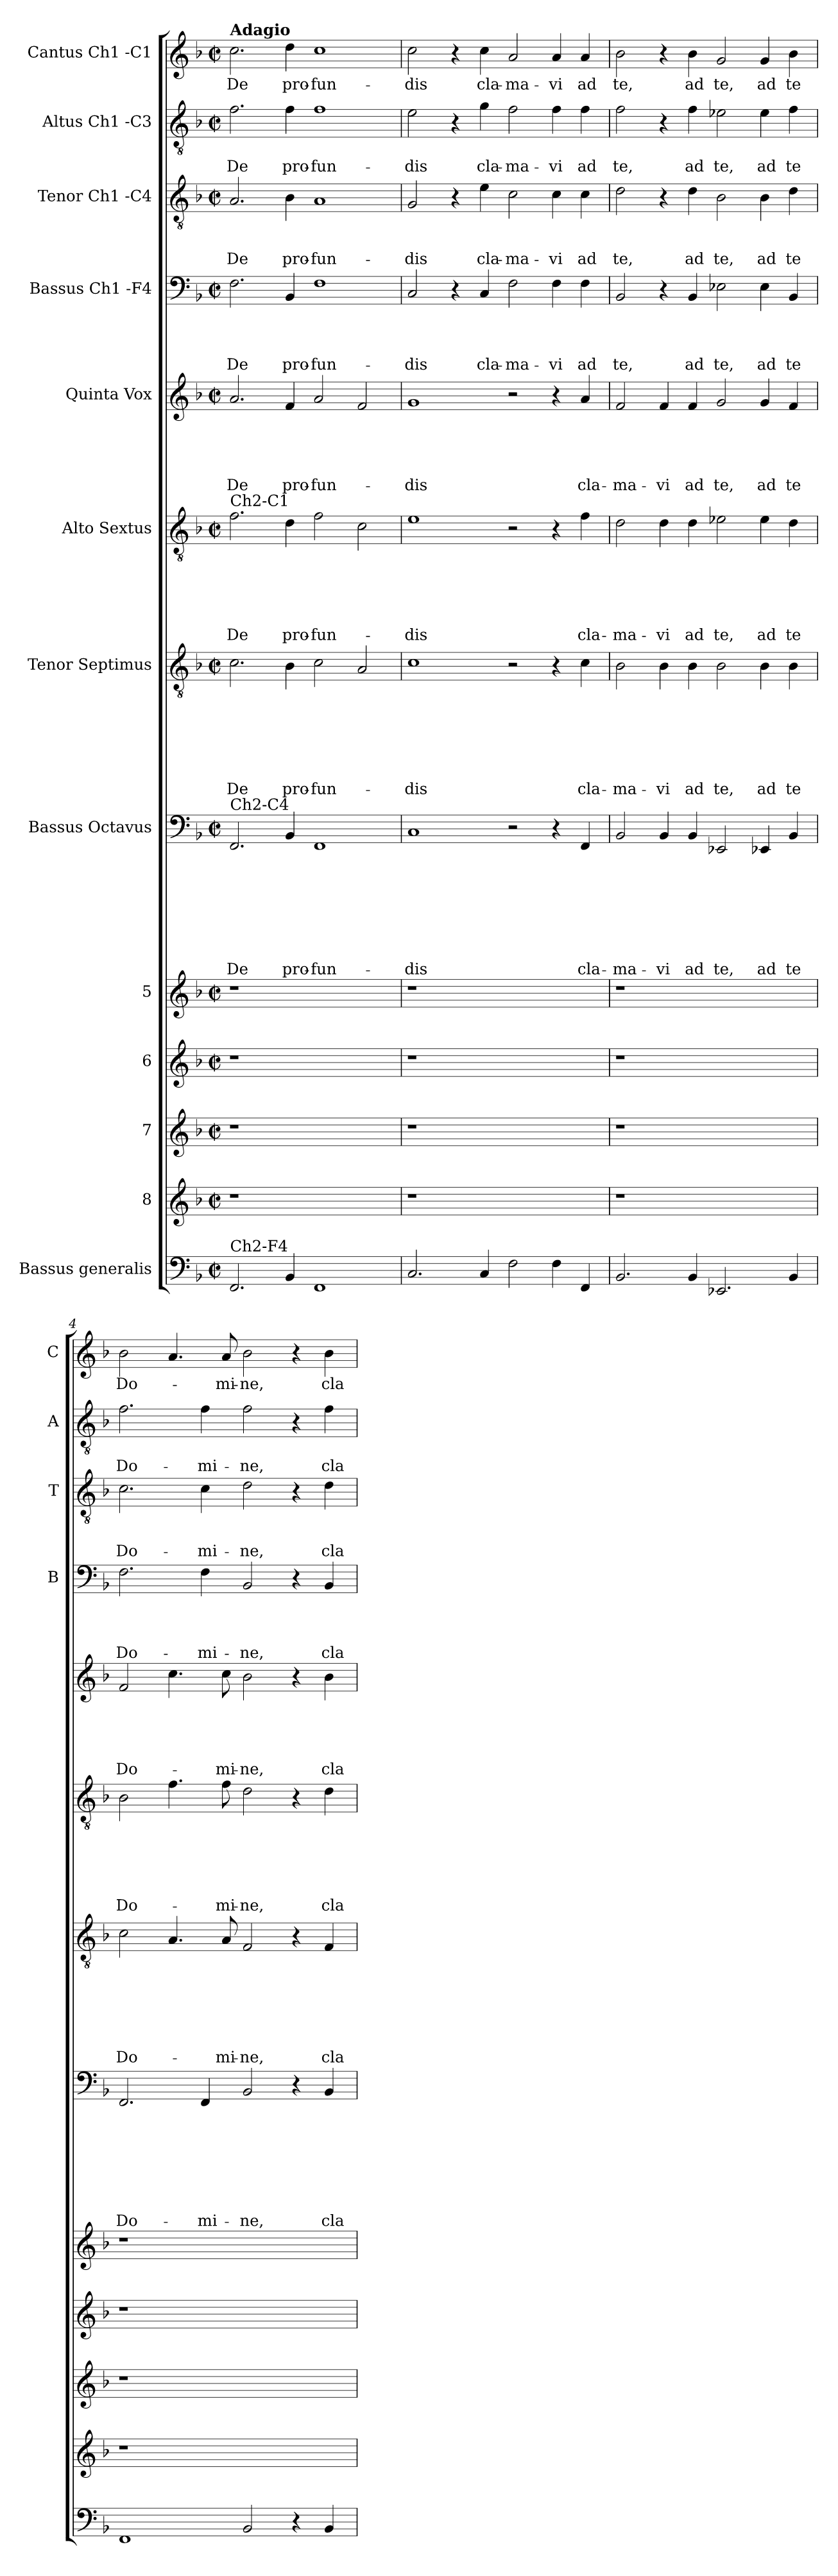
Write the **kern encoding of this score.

**kern	**kern	**kern	**kern	**kern	**kern	**text	**text	**text	**text	**text	**text	**text	**text	**kern	**text	**text	**text	**text	**text	**text	**text	**kern	**text	**text	**text	**text	**text	**text	**kern	**text	**text	**text	**text	**text	**kern	**text	**text	**text	**text	**kern	**text	**text	**text	**kern	**text	**text	**kern	**text
*part13	*part12	*part11	*part10	*part9	*part8	*part8	*part8	*part8	*part8	*part8	*part8	*part8	*part8	*part7	*part7	*part7	*part7	*part7	*part7	*part7	*part7	*part6	*part6	*part6	*part6	*part6	*part6	*part6	*part5	*part5	*part5	*part5	*part5	*part5	*part4	*part4	*part4	*part4	*part4	*part3	*part3	*part3	*part3	*part2	*part2	*part2	*part1	*part1
*staff13	*staff12	*staff11	*staff10	*staff9	*staff8	*staff8	*staff8	*staff8	*staff8	*staff8	*staff8	*staff8	*staff8	*staff7	*staff7	*staff7	*staff7	*staff7	*staff7	*staff7	*staff7	*staff6	*staff6	*staff6	*staff6	*staff6	*staff6	*staff6	*staff5	*staff5	*staff5	*staff5	*staff5	*staff5	*staff4	*staff4	*staff4	*staff4	*staff4	*staff3	*staff3	*staff3	*staff3	*staff2	*staff2	*staff2	*staff1	*staff1
*I"Bassus generalis	*I"8	*I"7	*I"6	*I"5	*I"Bassus Octavus	*	*	*	*	*	*	*	*	*I"Tenor Septimus	*	*	*	*	*	*	*	*I"Alto Sextus	*	*	*	*	*	*	*I"Quinta Vox	*	*	*	*	*	*I"Bassus Ch1 -F4	*	*	*	*	*I"Tenor Ch1 -C4	*	*	*	*I"Altus Ch1 -C3	*	*	*I"Cantus Ch1 -C1	*
*	*	*	*	*	*	*	*	*	*	*	*	*	*	*	*	*	*	*	*	*	*	*	*	*	*	*	*	*	*	*	*	*	*	*	*I'B	*	*	*	*	*I'T	*	*	*	*I'A	*	*	*I'C	*
*clefF4	*clefG2	*clefG2	*clefG2	*clefG2	*clefF4	*	*	*	*	*	*	*	*	*clefGv2	*	*	*	*	*	*	*	*clefGv2	*	*	*	*	*	*	*clefG2	*	*	*	*	*	*clefF4	*	*	*	*	*clefGv2	*	*	*	*clefGv2	*	*	*clefG2	*
*ITrd7c12	*	*	*	*	*	*	*	*	*	*	*	*	*	*	*	*	*	*	*	*	*	*	*	*	*	*	*	*	*	*	*	*	*	*	*	*	*	*	*	*	*	*	*	*	*	*	*	*
*k[b-]	*k[b-]	*k[b-]	*k[b-]	*k[b-]	*k[b-]	*	*	*	*	*	*	*	*	*k[b-]	*	*	*	*	*	*	*	*k[b-]	*	*	*	*	*	*	*k[b-]	*	*	*	*	*	*k[b-]	*	*	*	*	*k[b-]	*	*	*	*k[b-]	*	*	*k[b-]	*
*F:	*F:	*F:	*F:	*F:	*F:	*	*	*	*	*	*	*	*	*F:	*	*	*	*	*	*	*	*F:	*	*	*	*	*	*	*F:	*	*	*	*	*	*F:	*	*	*	*	*F:	*	*	*	*F:	*	*	*F:	*
*M2/2	*M2/2	*M2/2	*M2/2	*M2/2	*M2/2	*	*	*	*	*	*	*	*	*M2/2	*	*	*	*	*	*	*	*M2/2	*	*	*	*	*	*	*M2/2	*	*	*	*	*	*M2/2	*	*	*	*	*M2/2	*	*	*	*M2/2	*	*	*M2/2	*
*met(c|)	*met(c|)	*met(c|)	*met(c|)	*met(c|)	*met(c|)	*	*	*	*	*	*	*	*	*met(c|)	*	*	*	*	*	*	*	*met(c|)	*	*	*	*	*	*	*met(c|)	*	*	*	*	*	*met(c|)	*	*	*	*	*met(c|)	*	*	*	*met(c|)	*	*	*met(c|)	*
=1	=1	=1	=1	=1	=1	=1	=1	=1	=1	=1	=1	=1	=1	=1	=1	=1	=1	=1	=1	=1	=1	=1	=1	=1	=1	=1	=1	=1	=1	=1	=1	=1	=1	=1	=1	=1	=1	=1	=1	=1	=1	=1	=1	=1	=1	=1	=1	=1
!	!	!	!	!	!	!	!	!	!	!	!	!	!	!	!	!	!	!	!	!	!	!	!	!	!	!	!	!	!	!	!	!	!	!	!	!	!	!	!	!	!	!	!	!	!	!	!LO:TX:a:B:t=Adagio	!
!	!	!	!	!	!	!	!	!	!	!	!	!	!	!	!	!	!	!	!	!	!	!LO:TX:a:t=Ch2-C1	!	!	!	!	!	!	!	!	!	!	!	!	!	!	!	!	!	!	!	!	!	!	!	!	!	!
!	!	!	!	!	!LO:TX:a:t=Ch2-C4	!	!	!	!	!	!	!	!	!	!	!	!	!	!	!	!	!	!	!	!	!	!	!	!	!	!	!	!	!	!	!	!	!	!	!	!	!	!	!	!	!	!	!
!LO:TX:a:t=Ch2-F4	!	!	!	!	!	!	!	!	!	!	!	!	!	!	!	!	!	!	!	!	!	!	!	!	!	!	!	!	!	!	!	!	!	!	!	!	!	!	!	!	!	!	!	!	!	!	!	!
!	!	!	!	!	!	!	!	!	!	!	!	!	!LO:LY:b	!	!	!	!	!	!	!	!LO:LY:b	!	!	!	!	!	!	!LO:LY:b	!	!	!	!	!	!LO:LY:b	!	!	!	!	!LO:LY:b	!	!	!	!LO:LY:b	!	!	!LO:LY:b	!	!LO:LY:b
2.FFF/	1r	1r	1r	1r	2.FF/	.	.	.	.	.	.	.	De	2.c\	.	.	.	.	.	.	De	2.f\	.	.	.	.	.	De	2.a/	.	.	.	.	De	2.F\	.	.	.	De	2.A/	.	.	De	2.f\	.	De	2.cc\	De
!	!	!	!	!	!	!	!	!	!	!	!	!	!LO:LY:b	!	!	!	!	!	!	!	!LO:LY:b	!	!	!	!	!	!	!LO:LY:b	!	!	!	!	!	!LO:LY:b	!	!	!	!	!LO:LY:b	!	!	!	!LO:LY:b	!	!	!LO:LY:b	!	!LO:LY:b
4BBB-/	.	.	.	.	4BB-/	.	.	.	.	.	.	.	pro-	4B-\	.	.	.	.	.	.	pro-	4d\	.	.	.	.	.	pro-	4f/	.	.	.	.	pro-	4BB-/	.	.	.	pro-	4B-\	.	.	pro-	4f\	.	pro-	4dd\	pro-
!	!	!	!	!	!	!	!	!	!	!	!	!	!LO:LY:b:rj	!	!	!	!	!	!	!	!LO:LY:b:rj	!	!	!	!	!	!	!LO:LY:b:rj	!	!	!	!	!	!LO:LY:b:rj	!	!	!	!	!LO:LY:b:rj	!	!	!	!LO:LY:b:rj	!	!	!LO:LY:b:rj	!	!LO:LY:b:rj
1FFF	1ryy	1ryy	1ryy	1ryy	1FF	.	.	.	.	.	.	.	-fun-	2c\	.	.	.	.	.	.	-fun-	2f\	.	.	.	.	.	-fun-	2a/	.	.	.	.	-fun-	1F	.	.	.	-fun-	1A	.	.	-fun-	1f	.	-fun-	1cc	-fun-
.	.	.	.	.	.	.	.	.	.	.	.	.	.	2A/	.	.	.	.	.	.	.	2c\	.	.	.	.	.	.	2f/	.	.	.	.	.	.	.	.	.	.	.	.	.	.	.	.	.	.	.
=2	=2	=2	=2	=2	=2	=2	=2	=2	=2	=2	=2	=2	=2	=2	=2	=2	=2	=2	=2	=2	=2	=2	=2	=2	=2	=2	=2	=2	=2	=2	=2	=2	=2	=2	=2	=2	=2	=2	=2	=2	=2	=2	=2	=2	=2	=2	=2	=2
!	!	!	!	!	!	!	!	!	!	!	!	!	!LO:LY:b	!	!	!	!	!	!	!	!LO:LY:b	!	!	!	!	!	!	!LO:LY:b	!	!	!	!	!	!LO:LY:b	!	!	!	!	!LO:LY:b	!	!	!	!LO:LY:b	!	!	!LO:LY:b	!	!LO:LY:b
2.CC/	1r	1r	1r	1r	1C	.	.	.	.	.	.	.	-dis	1c	.	.	.	.	.	.	-dis	1e	.	.	.	.	.	-dis	1g	.	.	.	.	-dis	2C/	.	.	.	-dis	2G/	.	.	-dis	2e\	.	-dis	2cc\	-dis
.	.	.	.	.	.	.	.	.	.	.	.	.	.	.	.	.	.	.	.	.	.	.	.	.	.	.	.	.	.	.	.	.	.	.	4r	.	.	.	.	4r	.	.	.	4r	.	.	4r	.
!	!	!	!	!	!	!	!	!	!	!	!	!	!	!	!	!	!	!	!	!	!	!	!	!	!	!	!	!	!	!	!	!	!	!	!	!	!	!	!LO:LY:b	!	!	!	!LO:LY:b	!	!	!LO:LY:b	!	!LO:LY:b
4CC/	.	.	.	.	.	.	.	.	.	.	.	.	.	.	.	.	.	.	.	.	.	.	.	.	.	.	.	.	.	.	.	.	.	.	4C/	.	.	.	cla-	4e\	.	.	cla-	4g\	.	cla-	4cc\	cla-
!	!	!	!	!	!	!	!	!	!	!	!	!	!	!	!	!	!	!	!	!	!	!	!	!	!	!	!	!	!	!	!	!	!	!	!	!	!	!	!LO:LY:b	!	!	!	!LO:LY:b	!	!	!LO:LY:b	!	!LO:LY:b
2FF\	1ryy	1ryy	1ryy	1ryy	2r	.	.	.	.	.	.	.	.	2r	.	.	.	.	.	.	.	2r	.	.	.	.	.	.	2r	.	.	.	.	.	2F\	.	.	.	-ma-	2c\	.	.	-ma-	2f\	.	-ma-	2a/	-ma-
!	!	!	!	!	!	!	!	!	!	!	!	!	!	!	!	!	!	!	!	!	!	!	!	!	!	!	!	!	!	!	!	!	!	!	!	!	!	!	!LO:LY:b:rj	!	!	!	!LO:LY:b:rj	!	!	!LO:LY:b:rj	!	!LO:LY:b:rj
4FF\	.	.	.	.	4r	.	.	.	.	.	.	.	.	4r	.	.	.	.	.	.	.	4r	.	.	.	.	.	.	4r	.	.	.	.	.	4F\	.	.	.	-vi	4c\	.	.	-vi	4f\	.	-vi	4a/	-vi
!	!	!	!	!	!	!	!	!	!	!	!	!	!LO:LY:b	!	!	!	!	!	!	!	!LO:LY:b	!	!	!	!	!	!	!LO:LY:b	!	!	!	!	!	!LO:LY:b	!	!	!	!	!LO:LY:b	!	!	!	!LO:LY:b	!	!	!LO:LY:b	!	!LO:LY:b
4FFF/	.	.	.	.	4FF/	.	.	.	.	.	.	.	cla-	4c\	.	.	.	.	.	.	cla-	4f\	.	.	.	.	.	cla-	4a/	.	.	.	.	cla-	4F\	.	.	.	ad	4c\	.	.	ad	4f\	.	ad	4a/	ad
=3	=3	=3	=3	=3	=3	=3	=3	=3	=3	=3	=3	=3	=3	=3	=3	=3	=3	=3	=3	=3	=3	=3	=3	=3	=3	=3	=3	=3	=3	=3	=3	=3	=3	=3	=3	=3	=3	=3	=3	=3	=3	=3	=3	=3	=3	=3	=3	=3
!	!	!	!	!	!	!	!	!	!	!	!	!	!LO:LY:b	!	!	!	!	!	!	!	!LO:LY:b	!	!	!	!	!	!	!LO:LY:b	!	!	!	!	!	!LO:LY:b	!	!	!	!	!LO:LY:b	!	!	!	!LO:LY:b	!	!	!LO:LY:b	!	!LO:LY:b
2.BBB-/	1r	1r	1r	1r	2BB-/	.	.	.	.	.	.	.	-ma-	2B-\	.	.	.	.	.	.	-ma-	2d\	.	.	.	.	.	-ma-	2f/	.	.	.	.	-ma-	2BB-/	.	.	.	te,	2d\	.	.	te,	2f\	.	te,	2b-\	te,
!	!	!	!	!	!	!	!	!	!	!	!	!	!LO:LY:b:rj	!	!	!	!	!	!	!	!LO:LY:b:rj	!	!	!	!	!	!	!LO:LY:b:rj	!	!	!	!	!	!LO:LY:b:rj	!	!	!	!	!	!	!	!	!	!	!	!	!	!
.	.	.	.	.	4BB-/	.	.	.	.	.	.	.	-vi	4B-\	.	.	.	.	.	.	-vi	4d\	.	.	.	.	.	-vi	4f/	.	.	.	.	-vi	4r	.	.	.	.	4r	.	.	.	4r	.	.	4r	.
!	!	!	!	!	!	!	!	!	!	!	!	!	!LO:LY:b	!	!	!	!	!	!	!	!LO:LY:b	!	!	!	!	!	!	!LO:LY:b	!	!	!	!	!	!LO:LY:b	!	!	!	!	!LO:LY:b	!	!	!	!LO:LY:b	!	!	!LO:LY:b	!	!LO:LY:b
4BBB-/	.	.	.	.	4BB-/	.	.	.	.	.	.	.	ad	4B-\	.	.	.	.	.	.	ad	4d\	.	.	.	.	.	ad	4f/	.	.	.	.	ad	4BB-/	.	.	.	ad	4d\	.	.	ad	4f\	.	ad	4b-\	ad
!	!	!	!	!	!	!	!	!	!	!	!	!	!LO:LY:b	!	!	!	!	!	!	!	!LO:LY:b	!	!	!	!	!	!	!LO:LY:b	!	!	!	!	!	!LO:LY:b	!	!	!	!	!LO:LY:b	!	!	!	!LO:LY:b	!	!	!LO:LY:b	!	!LO:LY:b
2.EEE-X/	1ryy	1ryy	1ryy	1ryy	2EE-X/	.	.	.	.	.	.	.	te,	2B-\	.	.	.	.	.	.	te,	2e-X\	.	.	.	.	.	te,	2g/	.	.	.	.	te,	2E-X\	.	.	.	te,	2B-\	.	.	te,	2e-X\	.	te,	2g/	te,
!	!	!	!	!	!	!	!	!	!	!	!	!	!LO:LY:b	!	!	!	!	!	!	!	!LO:LY:b	!	!	!	!	!	!	!LO:LY:b	!	!	!	!	!	!LO:LY:b	!	!	!	!	!LO:LY:b	!	!	!	!LO:LY:b	!	!	!LO:LY:b	!	!LO:LY:b
.	.	.	.	.	4EE-X/	.	.	.	.	.	.	.	ad	4B-\	.	.	.	.	.	.	ad	4e-\	.	.	.	.	.	ad	4g/	.	.	.	.	ad	4E-\	.	.	.	ad	4B-\	.	.	ad	4e-\	.	ad	4g/	ad
!	!	!	!	!	!	!	!	!	!	!	!	!	!LO:LY:b	!	!	!	!	!	!	!	!LO:LY:b	!	!	!	!	!	!	!LO:LY:b	!	!	!	!	!	!LO:LY:b	!	!	!	!	!LO:LY:b	!	!	!	!LO:LY:b	!	!	!LO:LY:b	!	!LO:LY:b
4BBB-/	.	.	.	.	4BB-/	.	.	.	.	.	.	.	te	4B-\	.	.	.	.	.	.	te	4d\	.	.	.	.	.	te	4f/	.	.	.	.	te	4BB-/	.	.	.	te	4d\	.	.	te	4f\	.	te	4b-\	te
=4	=4	=4	=4	=4	=4	=4	=4	=4	=4	=4	=4	=4	=4	=4	=4	=4	=4	=4	=4	=4	=4	=4	=4	=4	=4	=4	=4	=4	=4	=4	=4	=4	=4	=4	=4	=4	=4	=4	=4	=4	=4	=4	=4	=4	=4	=4	=4	=4
!	!	!	!	!	!	!	!	!	!	!	!	!	!LO:LY:b	!	!	!	!	!	!	!	!LO:LY:b	!	!	!	!	!	!	!LO:LY:b	!	!	!	!	!	!LO:LY:b	!	!	!	!	!LO:LY:b	!	!	!	!LO:LY:b	!	!	!LO:LY:b	!	!LO:LY:b
1FFF	1r	1r	1r	1r	2.FF/	.	.	.	.	.	.	.	Do-	2c\	.	.	.	.	.	.	Do-	2B-\	.	.	.	.	.	Do-	2f/	.	.	.	.	Do-	2.F\	.	.	.	Do-	2.c\	.	.	Do-	2.f\	.	Do-	2b-\	Do-
.	.	.	.	.	.	.	.	.	.	.	.	.	.	4.A/	.	.	.	.	.	.	.	4.f\	.	.	.	.	.	.	4.cc\	.	.	.	.	.	.	.	.	.	.	.	.	.	.	.	.	.	4.a/	.
!	!	!	!	!	!	!	!	!	!	!	!	!	!LO:LY:b	!	!	!	!	!	!	!	!	!	!	!	!	!	!	!	!	!	!	!	!	!	!	!	!	!	!LO:LY:b	!	!	!	!LO:LY:b	!	!	!LO:LY:b	!	!
.	.	.	.	.	4FF/	.	.	.	.	.	.	.	-mi-	.	.	.	.	.	.	.	.	.	.	.	.	.	.	.	.	.	.	.	.	.	4F\	.	.	.	-mi-	4c\	.	.	-mi-	4f\	.	-mi-	.	.
!	!	!	!	!	!	!	!	!	!	!	!	!	!	!	!	!	!	!	!	!	!LO:LY:b	!	!	!	!	!	!	!LO:LY:b	!	!	!	!	!	!LO:LY:b	!	!	!	!	!	!	!	!	!	!	!	!	!	!LO:LY:b
.	.	.	.	.	.	.	.	.	.	.	.	.	.	8A/	.	.	.	.	.	.	-mi-	8f\	.	.	.	.	.	-mi-	8cc\	.	.	.	.	-mi-	.	.	.	.	.	.	.	.	.	.	.	.	8a/	-mi-
!	!	!	!	!	!	!	!	!	!	!	!	!	!LO:LY:b	!	!	!	!	!	!	!	!LO:LY:b:rj	!	!	!	!	!	!	!LO:LY:b:rj	!	!	!	!	!	!LO:LY:b:rj	!	!	!	!	!LO:LY:b	!	!	!	!LO:LY:b	!	!	!LO:LY:b	!	!LO:LY:b:rj
2BBB-/	1ryy	1ryy	1ryy	1ryy	2BB-/	.	.	.	.	.	.	.	-ne,	2F/	.	.	.	.	.	.	-ne,	2d\	.	.	.	.	.	-ne,	2b-\	.	.	.	.	-ne,	2BB-/	.	.	.	-ne,	2d\	.	.	-ne,	2f\	.	-ne,	2b-\	-ne,
4r	.	.	.	.	4r	.	.	.	.	.	.	.	.	4r	.	.	.	.	.	.	.	4r	.	.	.	.	.	.	4r	.	.	.	.	.	4r	.	.	.	.	4r	.	.	.	4r	.	.	4r	.
!	!	!	!	!	!	!	!	!	!	!	!	!	!LO:LY:b	!	!	!	!	!	!	!	!LO:LY:b	!	!	!	!	!	!	!LO:LY:b	!	!	!	!	!	!LO:LY:b	!	!	!	!	!LO:LY:b	!	!	!	!LO:LY:b	!	!	!LO:LY:b	!	!LO:LY:b
4BBB-/	.	.	.	.	4BB-/	.	.	.	.	.	.	.	cla-	4F/	.	.	.	.	.	.	cla-	4d\	.	.	.	.	.	cla-	4b-\	.	.	.	.	cla-	4BB-/	.	.	.	cla-	4d\	.	.	cla-	4f\	.	cla-	4b-\	cla-
=	=	=	=	=	=	=	=	=	=	=	=	=	=	=	=	=	=	=	=	=	=	=	=	=	=	=	=	=	=	=	=	=	=	=	=	=	=	=	=	=	=	=	=	=	=	=	=	=
*-	*-	*-	*-	*-	*-	*-	*-	*-	*-	*-	*-	*-	*-	*-	*-	*-	*-	*-	*-	*-	*-	*-	*-	*-	*-	*-	*-	*-	*-	*-	*-	*-	*-	*-	*-	*-	*-	*-	*-	*-	*-	*-	*-	*-	*-	*-	*-	*-
